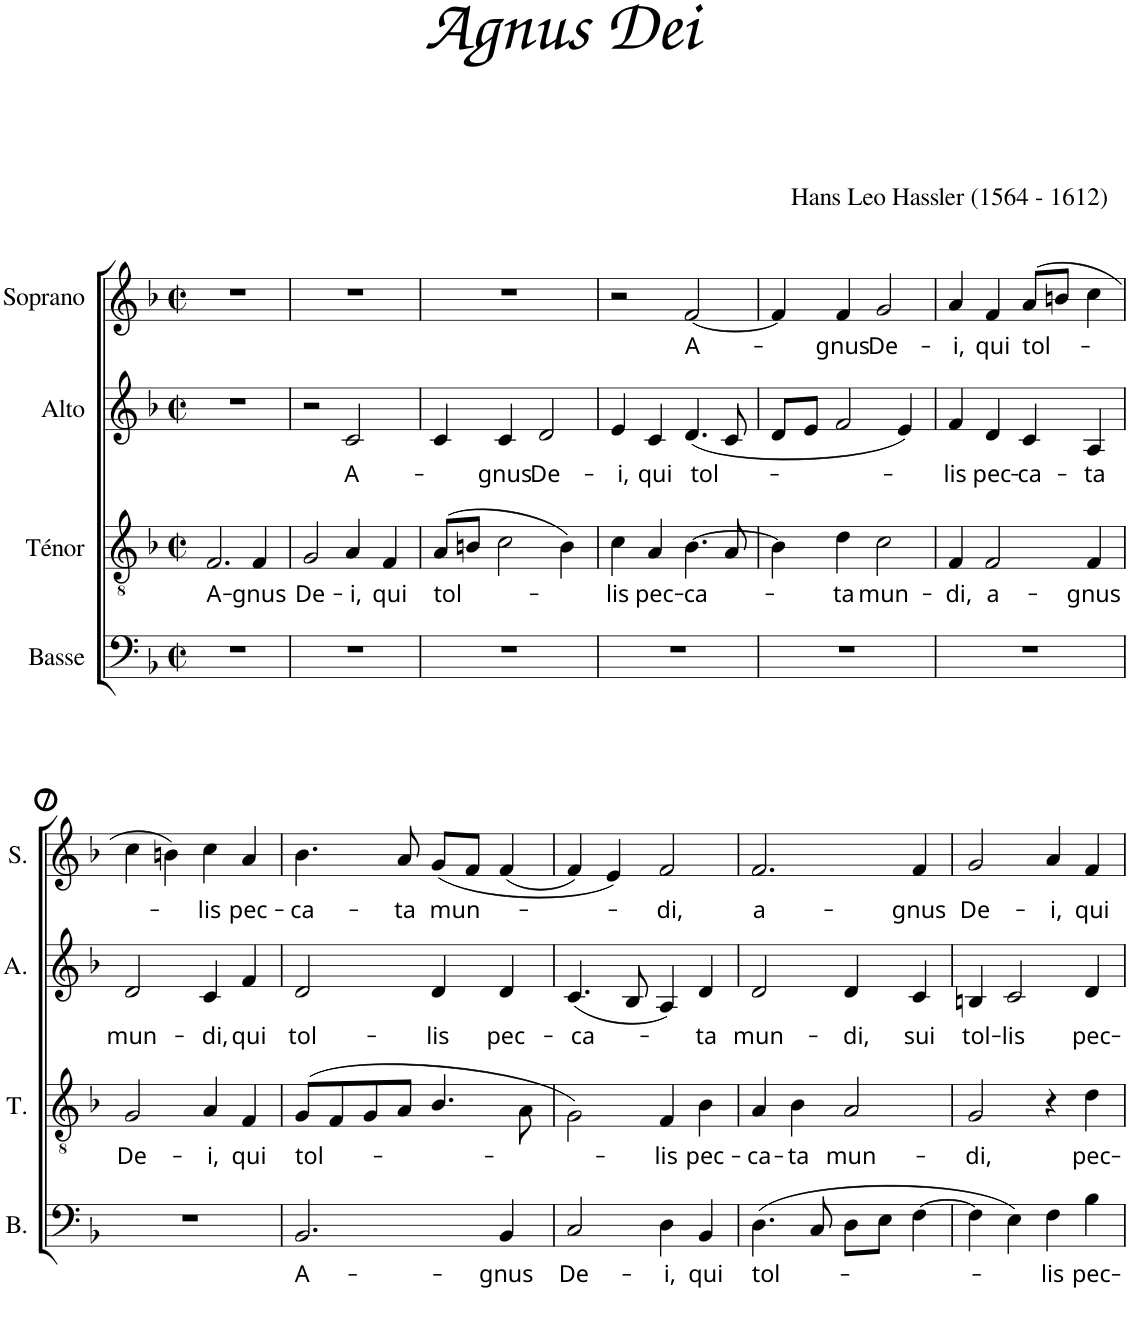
**kern	**text	**kern	**text	**kern	**text	**kern	**text
*part4	*part4	*part3	*part3	*part2	*part2	*part1	*part1
*staff4	*staff4	*staff3	*staff3	*staff2	*staff2	*staff1	*staff1
*I"Basse	*	*I"Ténor	*	*I"Alto	*	*I"Soprano	*
*I'B.	*	*I'T.	*	*I'A.	*	*I'S.	*
*clefF4	*	*clefGv2	*	*clefG2	*	*clefG2	*
*k[b-]	*	*k[b-]	*	*k[b-]	*	*k[b-]	*
*M2/2	*	*M2/2	*	*M2/2	*	*M2/2	*
*met(c|)	*	*met(c|)	*	*met(c|)	*	*met(c|)	*
=1	=1	=1	=1	=1	=1	=1	=1
!	!	!	!LO:LY:b	!	!	!	!
1r	.	2.F/	A-	1r	.	1r	.
!	!	!	!LO:LY:b	!	!	!	!
.	.	4F/	-gnus	.	.	.	.
=2	=2	=2	=2	=2	=2	=2	=2
!	!	!	!LO:LY:b	!	!	!	!
1r	.	2G/	De-	2r	.	1r	.
!	!	!	!LO:LY:b	!	!LO:LY:b	!	!
.	.	4A/	-i,	2c/	A-	.	.
!	!	!	!LO:LY:b	!	!	!	!
.	.	4F/	qui	.	.	.	.
=3	=3	=3	=3	=3	=3	=3	=3
!	!	!	!LO:LY:b	!	!	!	!
1r	.	(8A/L	tol-	4c/	.	1r	.
.	.	8Bn/J	.	.	.	.	.
!	!	!	!	!	!LO:LY:b	!	!
.	.	2c\	.	4c/	-gnus	.	.
!	!	!	!	!	!LO:LY:b	!	!
.	.	.	.	2d/	De-	.	.
.	.	4B\)	.	.	.	.	.
=4	=4	=4	=4	=4	=4	=4	=4
!	!	!	!LO:LY:b	!	!LO:LY:b	!	!
1r	.	4c\	-lis	4e/	-i,	2r	.
!	!	!	!LO:LY:b	!	!LO:LY:b	!	!
.	.	4A/	pec-	4c/	qui	.	.
!	!	!	!LO:LY:b	!	!LO:LY:b	!	!LO:LY:b
.	.	[4.B-\	-ca-	(4.d/	tol-	[2f/	A-
.	.	8A/	.	8c/	.	.	.
=5	=5	=5	=5	=5	=5	=5	=5
1r	.	4B-\]	.	8d/L	.	4f/]	.
.	.	.	.	8e/J	.	.	.
!	!	!	!LO:LY:b	!	!	!	!LO:LY:b
.	.	4d\	-ta	2f/	.	4f/	-gnus
!	!	!	!LO:LY:b	!	!	!	!LO:LY:b
.	.	2c\	mun-	.	.	2g/	De-
.	.	.	.	4e/)	.	.	.
=6	=6	=6	=6	=6	=6	=6	=6
!	!	!	!LO:LY:b	!	!LO:LY:b	!	!LO:LY:b
1r	.	4F/	-di,	4f/	-lis	4a/	-i,
!	!	!	!LO:LY:b	!	!LO:LY:b	!	!LO:LY:b
.	.	2F/	a-	4d/	pec-	4f/	qui
!	!	!	!	!	!LO:LY:b	!	!LO:LY:b
.	.	.	.	4c/	-ca-	(8a/L	tol-
.	.	.	.	.	.	8bn/J	.
!	!	!	!LO:LY:b	!	!LO:LY:b	!	!
.	.	4F/	-gnus	4A/	-ta	4cc\	.
!!LO:LB:g=z
=7	=7	=7	=7	=7	=7	=7	=7
!	!	!	!LO:LY:b	!	!LO:LY:b	!	!
1r	.	2G/	De-	2d/	mun-	4cc\	.
.	.	.	.	.	.	4bn\)	.
!	!	!	!LO:LY:b	!	!LO:LY:b	!	!LO:LY:b
.	.	4A/	-i,	4c/	-di,	4cc\	-lis
!	!	!	!LO:LY:b	!	!LO:LY:b	!	!LO:LY:b
.	.	4F/	qui	4f/	qui	4a/	pec-
=8	=8	=8	=8	=8	=8	=8	=8
!	!LO:LY:b	!	!LO:LY:b	!	!LO:LY:b	!	!LO:LY:b
2.BB-/	A-	(8G/L	tol-	2d/	tol-	4.b-\	-ca-
.	.	8F/	.	.	.	.	.
.	.	8G/	.	.	.	.	.
!	!	!	!	!	!	!	!LO:LY:b
.	.	8A/J	.	.	.	8a/	-ta
!	!	!	!	!	!LO:LY:b	!	!LO:LY:b
.	.	4.B-/	.	4d/	-lis	(8g/L	mun-
.	.	.	.	.	.	8f/J	.
!	!LO:LY:b	!	!	!	!LO:LY:b	!	!
4BB-/	-gnus	.	.	4d/	pec-	(4f/	.
.	.	8A\	.	.	.	.	.
=9	=9	=9	=9	=9	=9	=9	=9
!	!LO:LY:b	!	!	!	!LO:LY:b	!	!
2C/	De-	2G\)	.	(4.c/	-ca-	4f/)	.
.	.	.	.	.	.	4e/)	.
.	.	.	.	8B-/	.	.	.
!	!LO:LY:b	!	!LO:LY:b	!	!	!	!LO:LY:b
4D\	-i,	4F/	-lis	4A/)	.	2f/	-di,
!	!LO:LY:b	!	!LO:LY:b	!	!LO:LY:b	!	!
4BB-/	qui	4B-\	pec-	4d/	-ta	.	.
=10	=10	=10	=10	=10	=10	=10	=10
!	!LO:LY:b	!	!LO:LY:b	!	!LO:LY:b	!	!LO:LY:b
(4.D\	tol-	4A/	-ca-	2d/	mun-	2.f/	a-
!	!	!	!LO:LY:b	!	!	!	!
.	.	4B-\	-ta	.	.	.	.
8C/	.	.	.	.	.	.	.
!	!	!	!LO:LY:b	!	!LO:LY:b	!	!
8D\L	.	2A/	mun-	4d/	-di,	.	.
8E\J	.	.	.	.	.	.	.
!	!	!	!	!	!LO:LY:b	!	!LO:LY:b
[4F\	.	.	.	4c/	sui	4f/	-gnus
=11	=11	=11	=11	=11	=11	=11	=11
!	!	!	!LO:LY:b	!	!LO:LY:b	!	!LO:LY:b
4F\]	.	2G/	-di,	4Bn/	tol-	2g/	De-
!	!	!	!	!	!LO:LY:b	!	!
4E\)	.	.	.	2c/	-lis	.	.
!	!LO:LY:b	!	!	!	!	!	!LO:LY:b
4F\	-lis	4r	.	.	.	4a/	-i,
!	!LO:LY:b	!	!LO:LY:b	!	!LO:LY:b	!	!LO:LY:b
4B-\	pec-	4d\	pec-	4d/	pec-	4f/	qui
=	=	=	=	=	=	=	=
*-	*-	*-	*-	*-	*-	*-	*-
